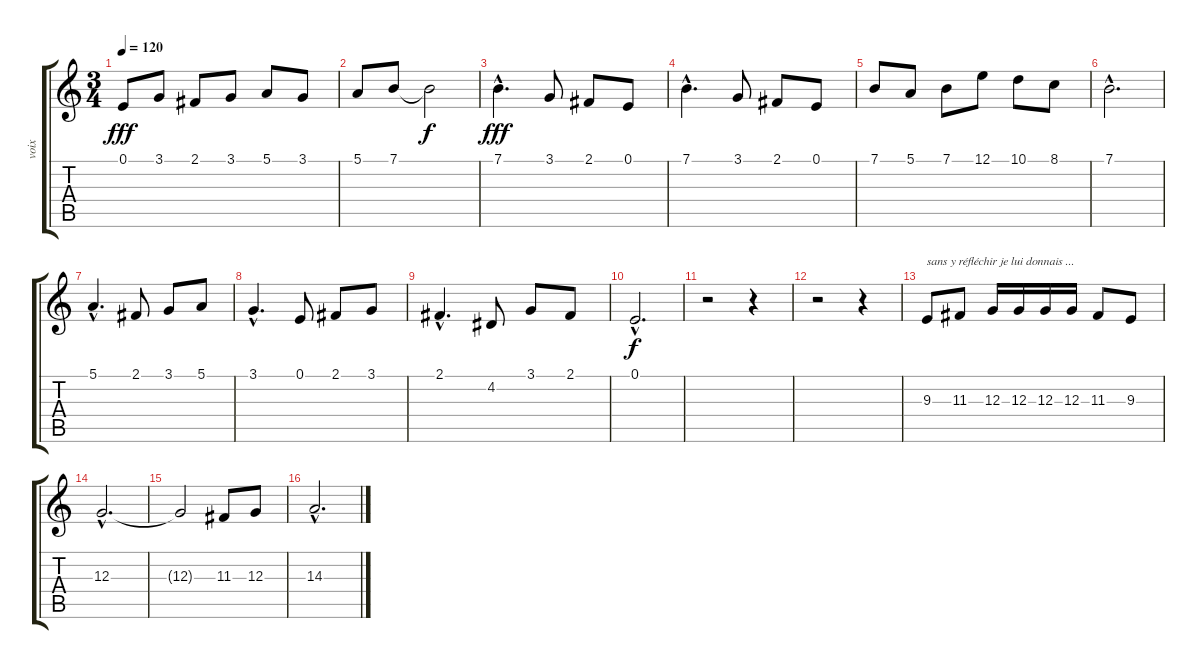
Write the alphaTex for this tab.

\track ("voix" "voix") {instrument accordion}
\staff {score tabs}
\tuning (E4 B3 G3 D3 A2 E2) {hide}
\ts (3 4)
\tempo 120
\clef g2
\ks c
0.1.8{dy fff} 3.1.8 2.1.8 3.1.8 5.1.8 3.1.8 |
5.1.8 7.1.8 7.1{t}.2{dy f} |
7.1{hac}.4{d dy fff} 3.1.8 2.1.8 0.1.8 |
7.1{hac}.4{d} 3.1.8 2.1.8 0.1.8 |
7.1.8 5.1.8 7.1.8 12.1.8 10.1.8 8.1.8 |
7.1{hac}.2{d} |
5.1{hac}.4{d} 2.1.8 3.1.8 5.1.8 |
3.1{hac}.4{d} 0.1.8 2.1.8 3.1.8 |
2.1{hac}.4{d} 4.2.8 3.1.8 2.1.8 |
0.1{hac}.2{d dy f} |
r.2 r.4 |
r.2 r.4 |
9.3.8{txt "sans y réfléchir je lui donnais ..."} 11.3.8 12.3.16 12.3.16 12.3.16 12.3.16 11.3.8 9.3.8 |
12.3{hac}.2{d} |
12.3{t}.2 11.3.8 12.3.8 |
14.3{hac}.2{d}
